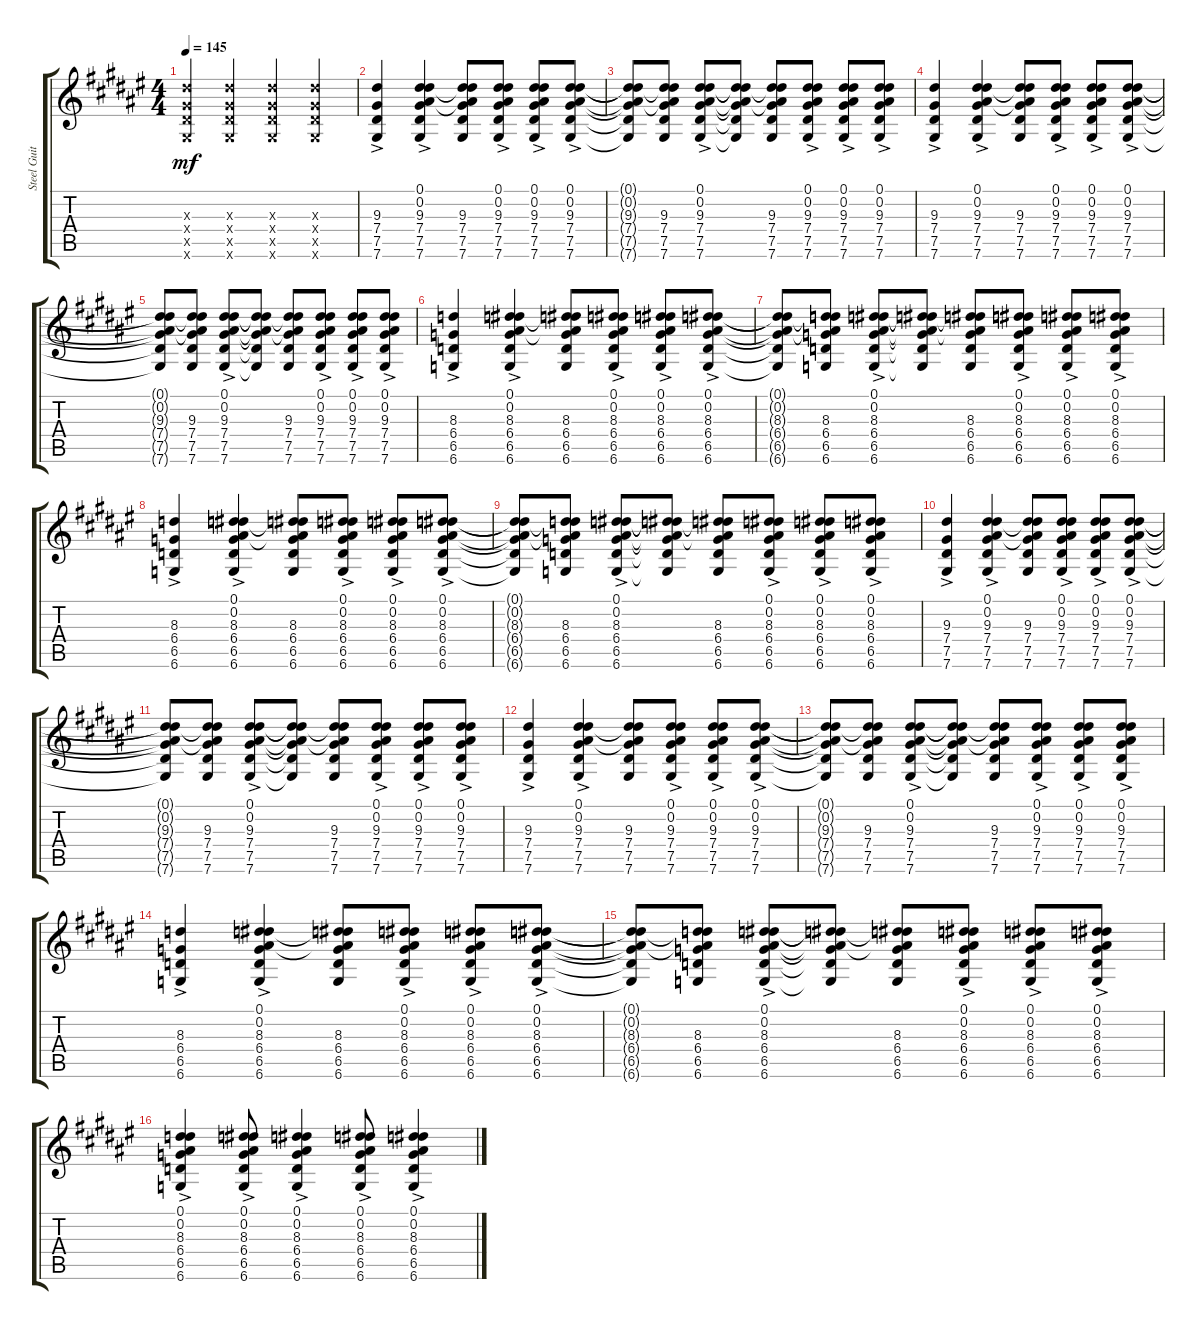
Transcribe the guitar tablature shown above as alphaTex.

\track ("Steel Guitar" "Steel Guit") {instrument acousticguitarsteel}
\staff {score tabs}
\tuning (Eb4 Bb3 Gb3 Db3 Ab2 Db2) {hide}
\ts (4 4)
\tempo 145
\clef g2
\ks f#
(9.3{x} 7.4{x} 7.5{x} 7.6{x}).4{dy mf instrument acousticguitarsteel} (9.3{x} 7.4{x} 7.5{x} 7.6{x}).4 (9.3{x} 7.4{x} 7.5{x} 7.6{x}).4 (9.3{x} 7.4{x} 7.5{x} 7.6{x}).4 |
(9.3{ac} 7.4{ac} 7.5{ac} 7.6{ac}).4 (0.1{ac} 0.2{ac} 9.3{ac} 7.4{ac} 7.5{ac} 7.6{ac}).4 (0.1{t} 0.2{t} 9.3 7.4 7.5 7.6).8 (0.1{ac} 0.2{ac} 9.3{ac} 7.4{ac} 7.5{ac} 7.6{ac}).8 (0.1{ac} 0.2{ac} 9.3{ac} 7.4{ac} 7.5{ac} 7.6{ac}).8 (0.1{ac} 0.2{ac} 9.3{ac} 7.4{ac} 7.5{ac} 7.6{ac}).8 |
(0.1{t} 0.2{t} 9.3{t} 7.4{t} 7.5{t} 7.6{t}).8 (0.1{t} 0.2{t} 9.3 7.4 7.5 7.6).8 (0.1{ac} 0.2 9.3{ac} 7.4{ac} 7.5{ac} 7.6{ac}).8 (0.1{t} 0.2{t} 9.3{t} 7.4{t} 7.5{t} 7.6{t}).8 (0.1{t} 0.2{t} 9.3 7.4 7.5 7.6).8 (0.1{ac} 0.2{ac} 9.3{ac} 7.4{ac} 7.5{ac} 7.6{ac}).8 (0.1{ac} 0.2{ac} 9.3{ac} 7.4{ac} 7.5{ac} 7.6{ac}).8 (0.1{ac} 0.2{ac} 9.3{ac} 7.4{ac} 7.5{ac} 7.6{ac}).8 |
(9.3{ac} 7.4{ac} 7.5{ac} 7.6{ac}).4 (0.1{ac} 0.2{ac} 9.3{ac} 7.4{ac} 7.5{ac} 7.6{ac}).4 (0.1{t} 0.2{t} 9.3 7.4 7.5 7.6).8 (0.1{ac} 0.2{ac} 9.3{ac} 7.4{ac} 7.5{ac} 7.6{ac}).8 (0.1{ac} 0.2{ac} 9.3{ac} 7.4{ac} 7.5{ac} 7.6{ac}).8 (0.1{ac} 0.2{ac} 9.3{ac} 7.4{ac} 7.5{ac} 7.6{ac}).8 |
(0.1{t} 0.2{t} 9.3{t} 7.4{t} 7.5{t} 7.6{t}).8 (0.1{t} 0.2{t} 9.3 7.4 7.5 7.6).8 (0.1{ac} 0.2 9.3{ac} 7.4{ac} 7.5{ac} 7.6{ac}).8 (0.1{t} 0.2{t} 9.3{t} 7.4{t} 7.5{t} 7.6{t}).8 (0.1{t} 0.2{t} 9.3 7.4 7.5 7.6).8 (0.1{ac} 0.2{ac} 9.3{ac} 7.4{ac} 7.5{ac} 7.6{ac}).8 (0.1{ac} 0.2{ac} 9.3{ac} 7.4{ac} 7.5{ac} 7.6{ac}).8 (0.1{ac} 0.2{ac} 9.3{ac} 7.4{ac} 7.5{ac} 7.6{ac}).8 |
(8.3{ac} 6.4{ac} 6.5{ac} 6.6{ac}).4 (0.1{ac} 0.2{ac} 8.3{ac} 6.4{ac} 6.5{ac} 6.6{ac}).4 (0.1{t} 0.2{t} 8.3 6.4 6.5 6.6).8 (0.1{ac} 0.2{ac} 8.3{ac} 6.4{ac} 6.5{ac} 6.6{ac}).8 (0.1{ac} 0.2{ac} 8.3{ac} 6.4{ac} 6.5{ac} 6.6{ac}).8 (0.1{ac} 0.2{ac} 8.3{ac} 6.4{ac} 6.5{ac} 6.6{ac}).8 |
(0.1{t} 0.2{t} 8.3{t} 6.4{t} 6.5{t} 6.6{t}).8 (0.1{t} 0.2{t} 8.3 6.4 6.5 6.6).8 (0.1{ac} 0.2{ac} 8.3{ac} 6.4{ac} 6.5{ac} 6.6{ac}).8 (0.1{t} 0.2{t} 8.3{t} 6.4{t} 6.5{t} 6.6{t}).8 (0.1{t} 0.2{t} 8.3 6.4 6.5 6.6).8 (0.1{ac} 0.2{ac} 8.3 6.4{ac} 6.5{ac} 6.6{ac}).8 (0.1{ac} 0.2{ac} 8.3{ac} 6.4{ac} 6.5{ac} 6.6{ac}).8 (0.1{ac} 0.2{ac} 8.3{ac} 6.4{ac} 6.5{ac} 6.6{ac}).8 |
(8.3{ac} 6.4{ac} 6.5{ac} 6.6{ac}).4 (0.1{ac} 0.2{ac} 8.3{ac} 6.4{ac} 6.5{ac} 6.6{ac}).4 (0.1{t} 0.2{t} 8.3 6.4 6.5 6.6).8 (0.1{ac} 0.2{ac} 8.3{ac} 6.4{ac} 6.5{ac} 6.6{ac}).8 (0.1{ac} 0.2{ac} 8.3{ac} 6.4{ac} 6.5{ac} 6.6{ac}).8 (0.1{ac} 0.2{ac} 8.3{ac} 6.4{ac} 6.5{ac} 6.6{ac}).8 |
(0.1{t} 0.2{t} 8.3{t} 6.4{t} 6.5{t} 6.6{t}).8 (0.1{t} 0.2{t} 8.3 6.4 6.5 6.6).8 (0.1{ac} 0.2{ac} 8.3{ac} 6.4{ac} 6.5{ac} 6.6{ac}).8 (0.1{t} 0.2{t} 8.3{t} 6.4{t} 6.5{t} 6.6{t}).8 (0.1{t} 0.2{t} 8.3 6.4 6.5 6.6).8 (0.1{ac} 0.2{ac} 8.3 6.4{ac} 6.5{ac} 6.6{ac}).8 (0.1{ac} 0.2{ac} 8.3{ac} 6.4{ac} 6.5{ac} 6.6{ac}).8 (0.1{ac} 0.2{ac} 8.3{ac} 6.4{ac} 6.5{ac} 6.6{ac}).8 |
(9.3{ac} 7.4{ac} 7.5{ac} 7.6{ac}).4 (0.1{ac} 0.2{ac} 9.3{ac} 7.4{ac} 7.5{ac} 7.6{ac}).4 (0.1{t} 0.2{t} 9.3 7.4 7.5 7.6).8 (0.1{ac} 0.2{ac} 9.3{ac} 7.4{ac} 7.5{ac} 7.6{ac}).8 (0.1{ac} 0.2{ac} 9.3{ac} 7.4{ac} 7.5{ac} 7.6{ac}).8 (0.1{ac} 0.2{ac} 9.3{ac} 7.4{ac} 7.5{ac} 7.6{ac}).8 |
(0.1{t} 0.2{t} 9.3{t} 7.4{t} 7.5{t} 7.6{t}).8 (0.1{t} 0.2{t} 9.3 7.4 7.5 7.6).8 (0.1{ac} 0.2 9.3{ac} 7.4{ac} 7.5{ac} 7.6{ac}).8 (0.1{t} 0.2{t} 9.3{t} 7.4{t} 7.5{t} 7.6{t}).8 (0.1{t} 0.2{t} 9.3 7.4 7.5 7.6).8 (0.1{ac} 0.2{ac} 9.3{ac} 7.4{ac} 7.5{ac} 7.6{ac}).8 (0.1{ac} 0.2{ac} 9.3{ac} 7.4{ac} 7.5{ac} 7.6{ac}).8 (0.1{ac} 0.2{ac} 9.3{ac} 7.4{ac} 7.5{ac} 7.6{ac}).8 |
(9.3{ac} 7.4{ac} 7.5{ac} 7.6{ac}).4 (0.1{ac} 0.2{ac} 9.3{ac} 7.4{ac} 7.5{ac} 7.6{ac}).4 (0.1{t} 0.2{t} 9.3 7.4 7.5 7.6).8 (0.1{ac} 0.2{ac} 9.3{ac} 7.4{ac} 7.5{ac} 7.6{ac}).8 (0.1{ac} 0.2{ac} 9.3{ac} 7.4{ac} 7.5{ac} 7.6{ac}).8 (0.1{ac} 0.2{ac} 9.3{ac} 7.4{ac} 7.5{ac} 7.6{ac}).8 |
(0.1{t} 0.2{t} 9.3{t} 7.4{t} 7.5{t} 7.6{t}).8 (0.1{t} 0.2{t} 9.3 7.4 7.5 7.6).8 (0.1{ac} 0.2 9.3{ac} 7.4{ac} 7.5{ac} 7.6{ac}).8 (0.1{t} 0.2{t} 9.3{t} 7.4{t} 7.5{t} 7.6{t}).8 (0.1{t} 0.2{t} 9.3 7.4 7.5 7.6).8 (0.1{ac} 0.2{ac} 9.3{ac} 7.4{ac} 7.5{ac} 7.6{ac}).8 (0.1{ac} 0.2{ac} 9.3{ac} 7.4{ac} 7.5{ac} 7.6{ac}).8 (0.1{ac} 0.2{ac} 9.3{ac} 7.4{ac} 7.5{ac} 7.6{ac}).8 |
(8.3{ac} 6.4{ac} 6.5{ac} 6.6{ac}).4 (0.1{ac} 0.2{ac} 8.3{ac} 6.4{ac} 6.5{ac} 6.6{ac}).4 (0.1{t} 0.2{t} 8.3 6.4 6.5 6.6).8 (0.1{ac} 0.2{ac} 8.3{ac} 6.4{ac} 6.5{ac} 6.6{ac}).8 (0.1{ac} 0.2{ac} 8.3{ac} 6.4{ac} 6.5{ac} 6.6{ac}).8 (0.1{ac} 0.2{ac} 8.3{ac} 6.4{ac} 6.5{ac} 6.6{ac}).8 |
(0.1{t} 0.2{t} 8.3{t} 6.4{t} 6.5{t} 6.6{t}).8 (0.1{t} 0.2{t} 8.3 6.4 6.5 6.6).8 (0.1{ac} 0.2{ac} 8.3{ac} 6.4{ac} 6.5{ac} 6.6{ac}).8 (0.1{t} 0.2{t} 8.3{t} 6.4{t} 6.5{t} 6.6{t}).8 (0.1{t} 0.2{t} 8.3 6.4 6.5 6.6).8 (0.1{ac} 0.2{ac} 8.3 6.4{ac} 6.5{ac} 6.6{ac}).8 (0.1{ac} 0.2{ac} 8.3{ac} 6.4{ac} 6.5{ac} 6.6{ac}).8 (0.1{ac} 0.2{ac} 8.3{ac} 6.4{ac} 6.5{ac} 6.6{ac}).8 |
(0.1{ac} 0.2{ac} 8.3{ac} 6.4{ac} 6.5{ac} 6.6{ac}).4 (0.1{ac} 0.2{ac} 8.3{ac} 6.4{ac} 6.5{ac} 6.6).8 (0.1{ac} 0.2{ac} 8.3{ac} 6.4{ac} 6.5{ac} 6.6{ac}).4 (0.1{ac} 0.2{ac} 8.3{ac} 6.4{ac} 6.5{ac} 6.6{ac}).8 (0.1{ac} 0.2{ac} 8.3{ac} 6.4{ac} 6.5{ac} 6.6{ac}).4
